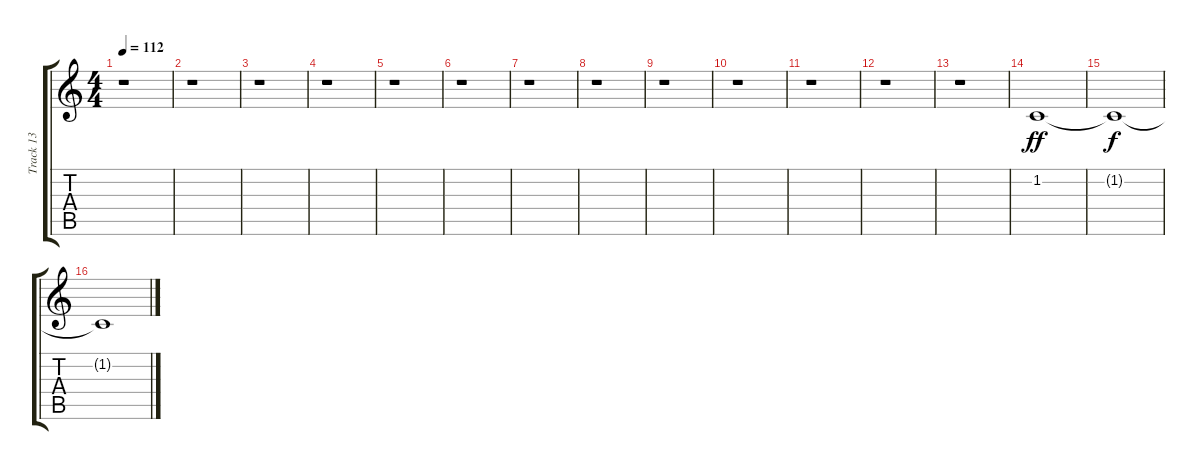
\track ("Track 13" "Track 13") {instrument lead1square}
\staff {score tabs}
\tuning (E4 B3 G3 D3 A2 E2) {hide}
\ts (4 4)
\tempo 112
\clef g2
\ks c
r.1{dy ff} |
r.1 |
r.1 |
r.1 |
r.1 |
r.1 |
r.1 |
r.1 |
r.1 |
r.1 |
r.1 |
r.1 |
r.1 |
1.2.1 |
1.2{t}.1{dy f} |
1.2{t}.1
